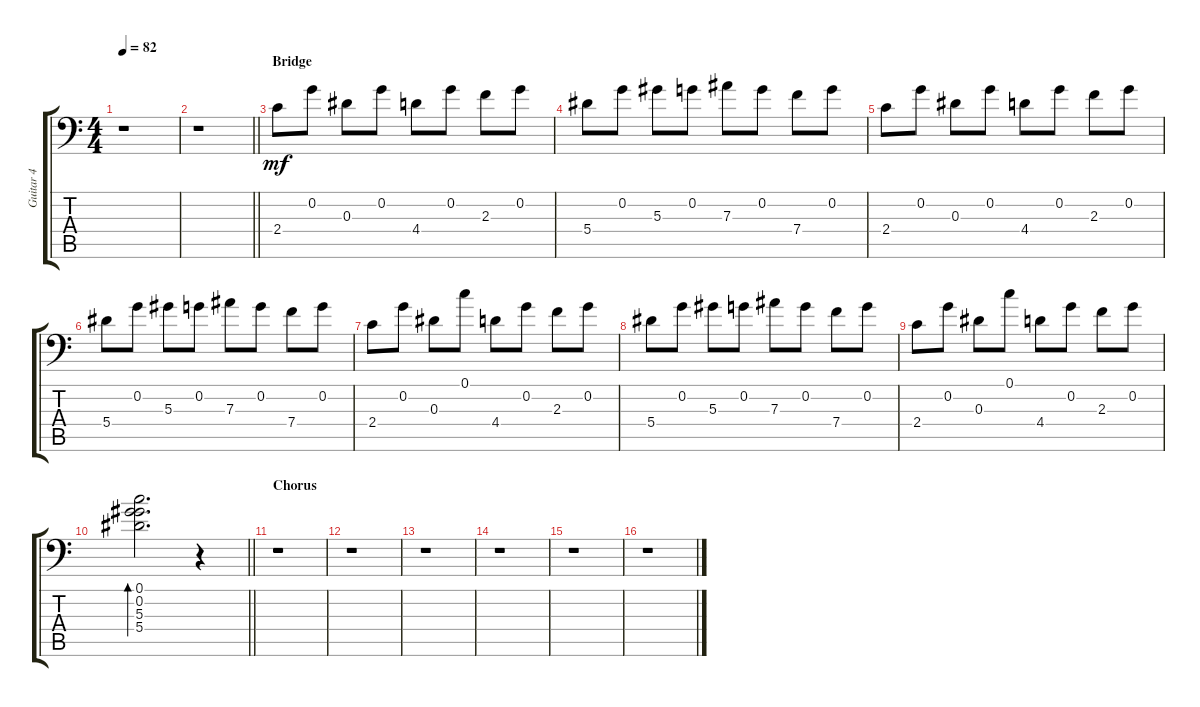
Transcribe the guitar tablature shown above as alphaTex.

\track ("Guitar 4" "Guitar 4") {instrument electricguitarclean}
\staff {score tabs}
\tuning (C4 G3 Eb3 Bb2 F2 Bb1) {hide}
\ts (4 4)
\tempo 82
\clef f4
\ks c
r.1{dy mf} |
\barLineRight lightlight
r.1 |
\section ("" "Bridge")
2.4.8 0.2.8 0.3.8 0.2.8 4.4.8 0.2.8 2.3.8 0.2.8 |
5.4.8 0.2.8 5.3.8 0.2.8 7.3.8 0.2.8 7.4.8 0.2.8 |
2.4.8 0.2.8 0.3.8 0.2.8 4.4.8 0.2.8 2.3.8 0.2.8 |
5.4.8 0.2.8 5.3.8 0.2.8 7.3.8 0.2.8 7.4.8 0.2.8 |
2.4.8 0.2.8 0.3.8 0.1.8 4.4.8 0.2.8 2.3.8 0.2.8 |
5.4.8 0.2.8 5.3.8 0.2.8 7.3.8 0.2.8 7.4.8 0.2.8 |
2.4.8 0.2.8 0.3.8 0.1.8 4.4.8 0.2.8 2.3.8 0.2.8 |
\barLineRight lightlight
(0.1 0.2 5.3 5.4).2{d bd 480} r.4 |
\section ("" "Chorus")
r.1 |
r.1 |
r.1 |
r.1 |
r.1 |
r.1
